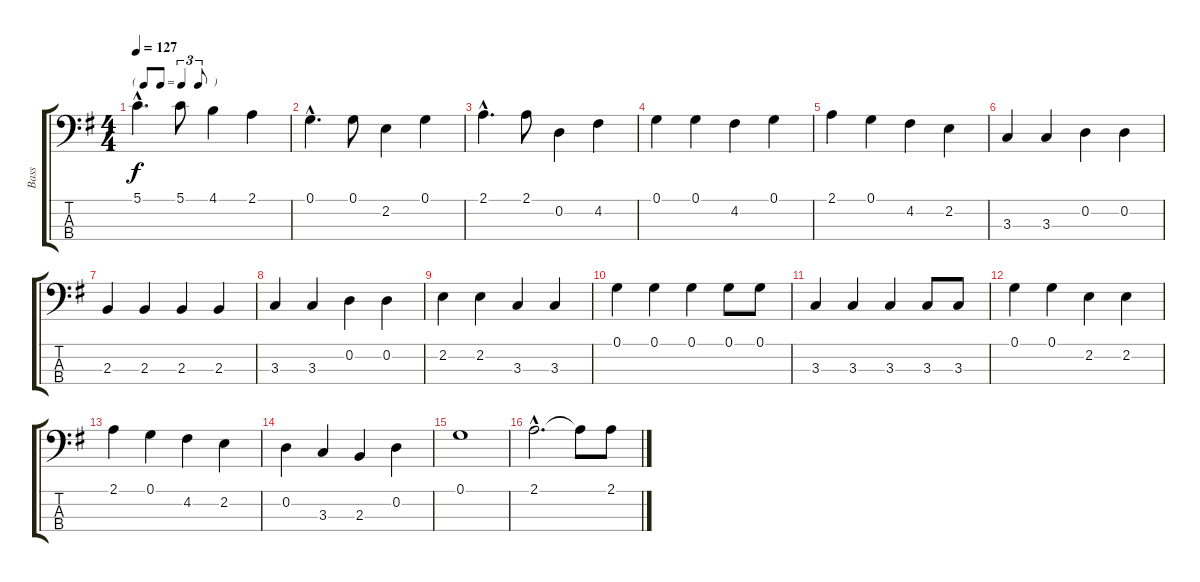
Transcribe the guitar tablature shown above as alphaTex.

\track ("Bass" "Bass") {instrument electricbassfinger}
\staff {score tabs}
\tuning (G2 D2 A1 E1) {hide}
\ts (4 4)
\tf triplet8th
\tempo 127
\clef f4
\ks g
5.1{hac}.4{d dy f} 5.1.8 4.1.4 2.1.4 |
0.1{hac}.4{d} 0.1.8 2.2.4 0.1.4 |
2.1{hac}.4{d} 2.1.8 0.2.4 4.2.4 |
0.1.4 0.1.4 4.2.4 0.1.4 |
2.1.4 0.1.4 4.2.4 2.2.4 |
3.3.4 3.3.4 0.2.4 0.2.4 |
2.3.4 2.3.4 2.3.4 2.3.4 |
3.3.4 3.3.4 0.2.4 0.2.4 |
2.2.4 2.2.4 3.3.4 3.3.4 |
0.1.4 0.1.4 0.1.4 0.1.8 0.1.8 |
3.3.4 3.3.4 3.3.4 3.3.8 3.3.8 |
0.1.4 0.1.4 2.2.4 2.2.4 |
2.1.4 0.1.4 4.2.4 2.2.4 |
0.2.4 3.3.4 2.3.4 0.2.4 |
0.1.1 |
2.1{hac}.2{d} 2.1{t}.8 2.1.8
